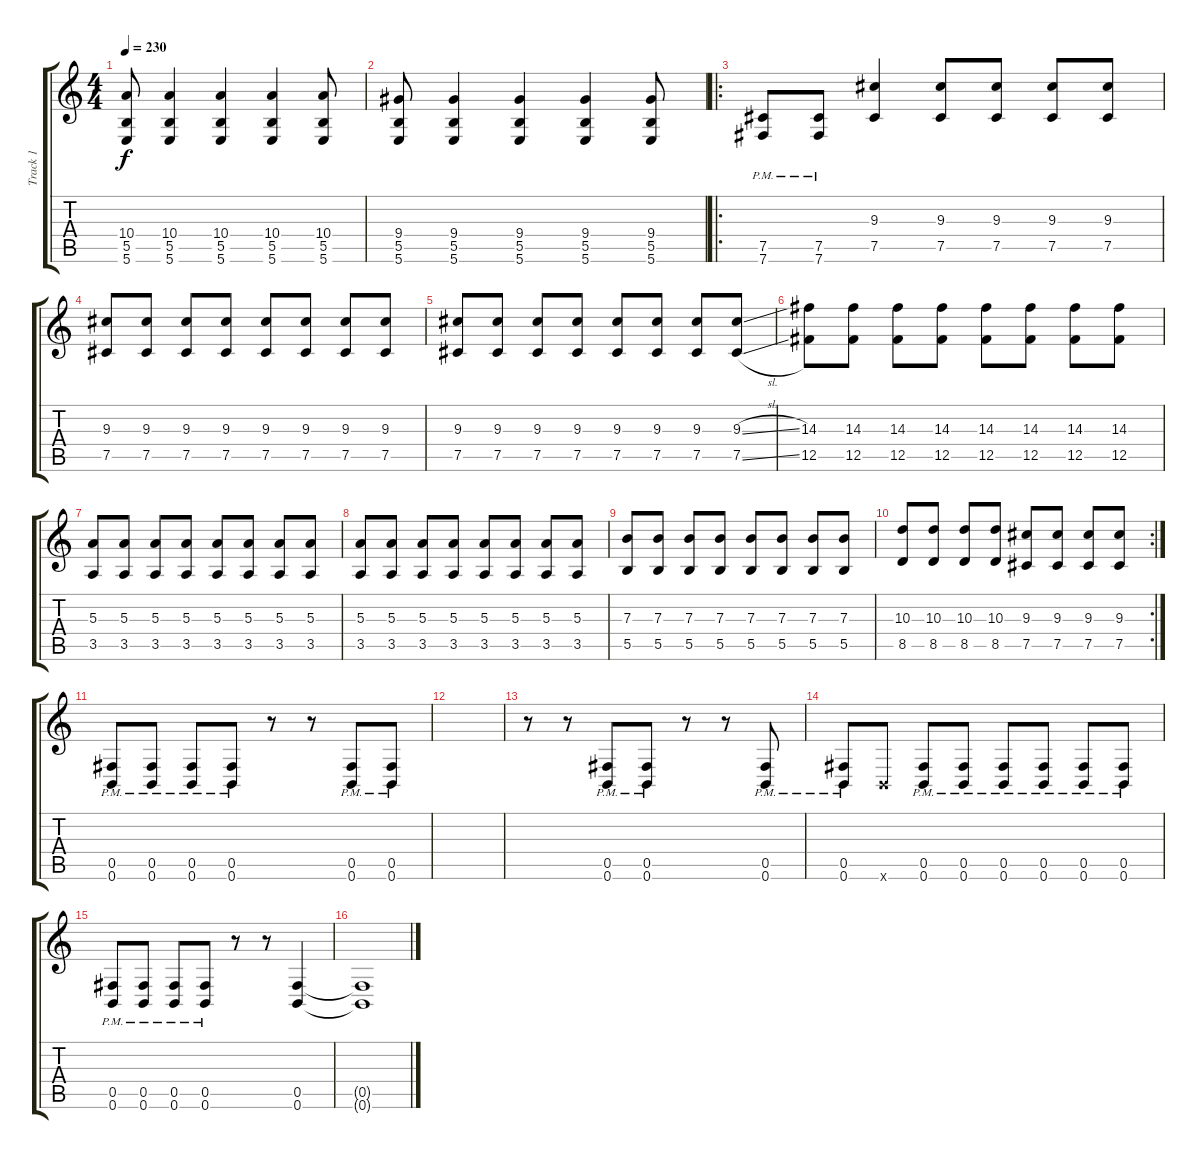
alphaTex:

\track ("Track 1" "Track 1") {instrument distortionguitar}
\staff {score tabs}
\tuning (Db4 Ab3 E3 B2 Gb2 B1) {hide}
\ts (4 4)
\tempo 230
\clef g2
\ks c
(10.4 5.5 5.6).8{dy f} (10.4 5.5 5.6).4 (10.4 5.5 5.6).4 (10.4 5.5 5.6).4 (10.4 5.5 5.6).8 |
(9.4 5.5 5.6).8 (9.4 5.5 5.6).4 (9.4 5.5 5.6).4 (9.4 5.5 5.6).4 (9.4 5.5 5.6).8 |
\ro
(7.5{pm} 7.6{pm}).8 (7.5{pm} 7.6{pm}).8 (9.3 7.5).4 (9.3 7.5).8 (9.3 7.5).8 (9.3 7.5).8 (9.3 7.5).8 |
(9.3 7.5).8 (9.3 7.5).8 (9.3 7.5).8 (9.3 7.5).8 (9.3 7.5).8 (9.3 7.5).8 (9.3 7.5).8 (9.3 7.5).8 |
(9.3 7.5).8 (9.3 7.5).8 (9.3 7.5).8 (9.3 7.5).8 (9.3 7.5).8 (9.3 7.5).8 (9.3 7.5).8 (9.3{sl} 7.5{sl}).8 |
(14.3 12.5).8 (14.3 12.5).8 (14.3 12.5).8 (14.3 12.5).8 (14.3 12.5).8 (14.3 12.5).8 (14.3 12.5).8 (14.3 12.5).8 |
(5.3 3.5).8 (5.3 3.5).8 (5.3 3.5).8 (5.3 3.5).8 (5.3 3.5).8 (5.3 3.5).8 (5.3 3.5).8 (5.3 3.5).8 |
(5.3 3.5).8 (5.3 3.5).8 (5.3 3.5).8 (5.3 3.5).8 (5.3 3.5).8 (5.3 3.5).8 (5.3 3.5).8 (5.3 3.5).8 |
(7.3 5.5).8 (7.3 5.5).8 (7.3 5.5).8 (7.3 5.5).8 (7.3 5.5).8 (7.3 5.5).8 (7.3 5.5).8 (7.3 5.5).8 |
\rc 2
(10.3 8.5).8 (10.3 8.5).8 (10.3 8.5).8 (10.3 8.5).8 (9.3 7.5).8 (9.3 7.5).8 (9.3 7.5).8 (9.3 7.5).8 |
(0.5{pm} 0.6{pm}).8 (0.5{pm} 0.6{pm}).8 (0.5{pm} 0.6{pm}).8 (0.5{pm} 0.6{pm}).8 r.8 r.8 (0.5{pm} 0.6{pm}).8 (0.5{pm} 0.6{pm}).8 |
|
r.8 r.8 (0.5{pm} 0.6{pm}).8 (0.5{pm} 0.6{pm}).8 r.8 r.8 (0.5{pm} 0.6{pm}).8 |
(0.5{pm} 0.6{pm}).8 0.6{x}.8 (0.5{pm} 0.6{pm}).8 (0.5{pm} 0.6{pm}).8 (0.5{pm} 0.6{pm}).8 (0.5{pm} 0.6{pm}).8 (0.5{pm} 0.6{pm}).8 (0.5{pm} 0.6{pm}).8 |
(0.5{pm} 0.6{pm}).8 (0.5{pm} 0.6{pm}).8 (0.5{pm} 0.6{pm}).8 (0.5{pm} 0.6{pm}).8 r.8 r.8 (0.5 0.6).4 |
(0.5{t} 0.6{t}).1
